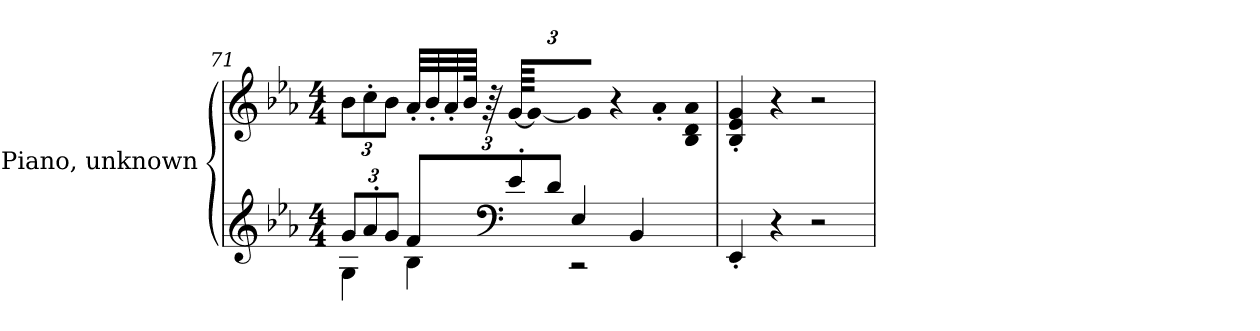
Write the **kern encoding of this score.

**kern	**kern
*part1	*part1
*staff2	*staff1
*I"Piano, unknown	*
*I'Pno.	*
*clefG2	*clefG2
*k[b-e-a-]	*k[b-e-a-]
*M4/4	*M4/4
*Xbrackettup	*Xbrackettup
=71	=71
*^	*
12g/L	4G\	12b-\L
12a-'/	.	12cc'\
12g/J	.	12b-\J
12f/L	4B-\	48a-'/LLL
.	.	48b-'/
.	.	48a-'/
*	*	*brackettup
.	.	96b-/JJJk
.	.	96r
*clefF4	*	*
12e-'/	.	[96g/KLLL
.	.	32g/_
.	.	32g/JJJ]
.	.	32r
12d/J	.	.
.	.	16a-'/
4E-/	2r	2B-/ 2d/ 2a-/
4BB-/	.	.
*v	*v	*
=72	=72
4EE-'/	4B-/' 4e-/' 4g/'
4r	4r
2r	2r
=	=
*-	*-
